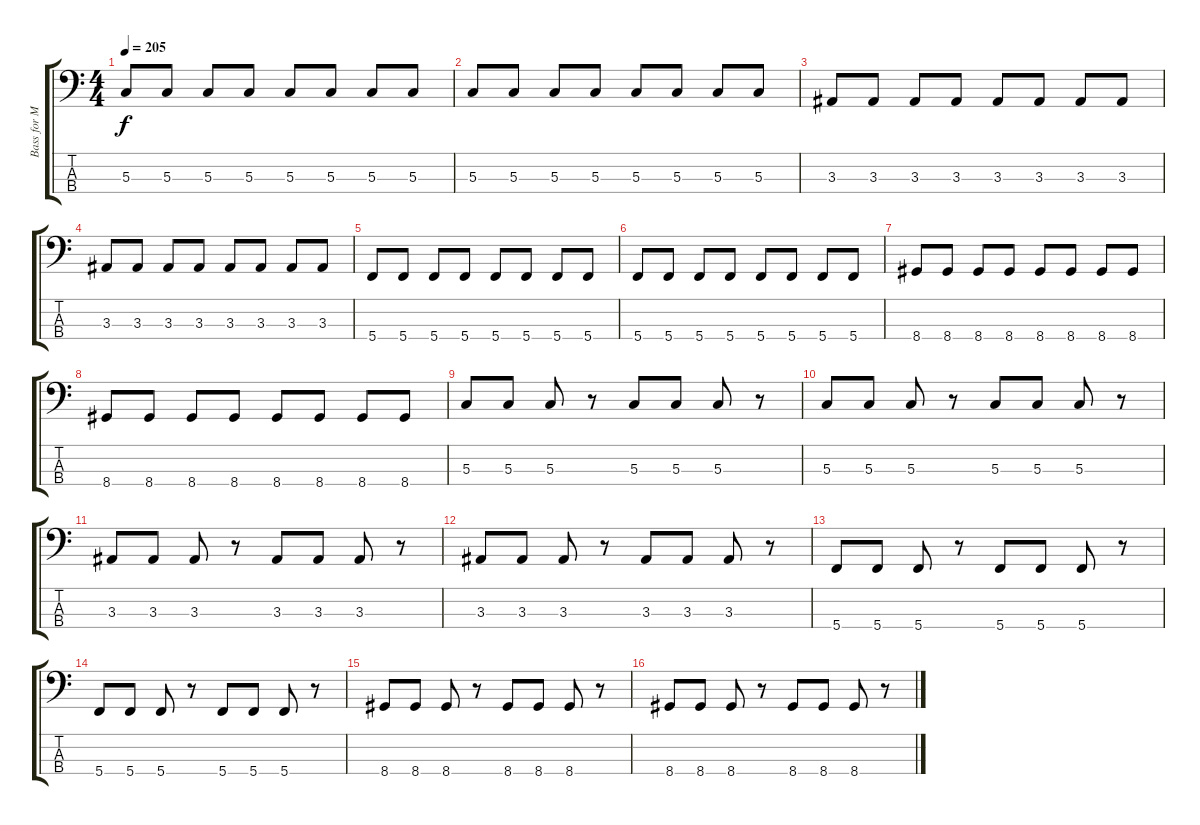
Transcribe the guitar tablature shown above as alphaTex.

\track ("Bass for Me" "Bass for M") {instrument acousticguitarsteel}
\staff {score tabs}
\tuning (F2 C2 G1 C1) {hide}
\ts (4 4)
\tempo 205
\clef f4
\ks c
5.3.8{dy f} 5.3.8 5.3.8 5.3.8 5.3.8 5.3.8 5.3.8 5.3.8 |
5.3.8 5.3.8 5.3.8 5.3.8 5.3.8 5.3.8 5.3.8 5.3.8 |
3.3.8 3.3.8 3.3.8 3.3.8 3.3.8 3.3.8 3.3.8 3.3.8 |
3.3.8 3.3.8 3.3.8 3.3.8 3.3.8 3.3.8 3.3.8 3.3.8 |
5.4.8 5.4.8 5.4.8 5.4.8 5.4.8 5.4.8 5.4.8 5.4.8 |
5.4.8 5.4.8 5.4.8 5.4.8 5.4.8 5.4.8 5.4.8 5.4.8 |
8.4.8 8.4.8 8.4.8 8.4.8 8.4.8 8.4.8 8.4.8 8.4.8 |
8.4.8 8.4.8 8.4.8 8.4.8 8.4.8 8.4.8 8.4.8 8.4.8 |
5.3.8 5.3.8 5.3.8 r.8 5.3.8 5.3.8 5.3.8 r.8 |
5.3.8 5.3.8 5.3.8 r.8 5.3.8 5.3.8 5.3.8 r.8 |
3.3.8 3.3.8 3.3.8 r.8 3.3.8 3.3.8 3.3.8 r.8 |
3.3.8 3.3.8 3.3.8 r.8 3.3.8 3.3.8 3.3.8 r.8 |
5.4.8 5.4.8 5.4.8 r.8 5.4.8 5.4.8 5.4.8 r.8 |
5.4.8 5.4.8 5.4.8 r.8 5.4.8 5.4.8 5.4.8 r.8 |
8.4.8 8.4.8 8.4.8 r.8 8.4.8 8.4.8 8.4.8 r.8 |
8.4.8 8.4.8 8.4.8 r.8 8.4.8 8.4.8 8.4.8 r.8
